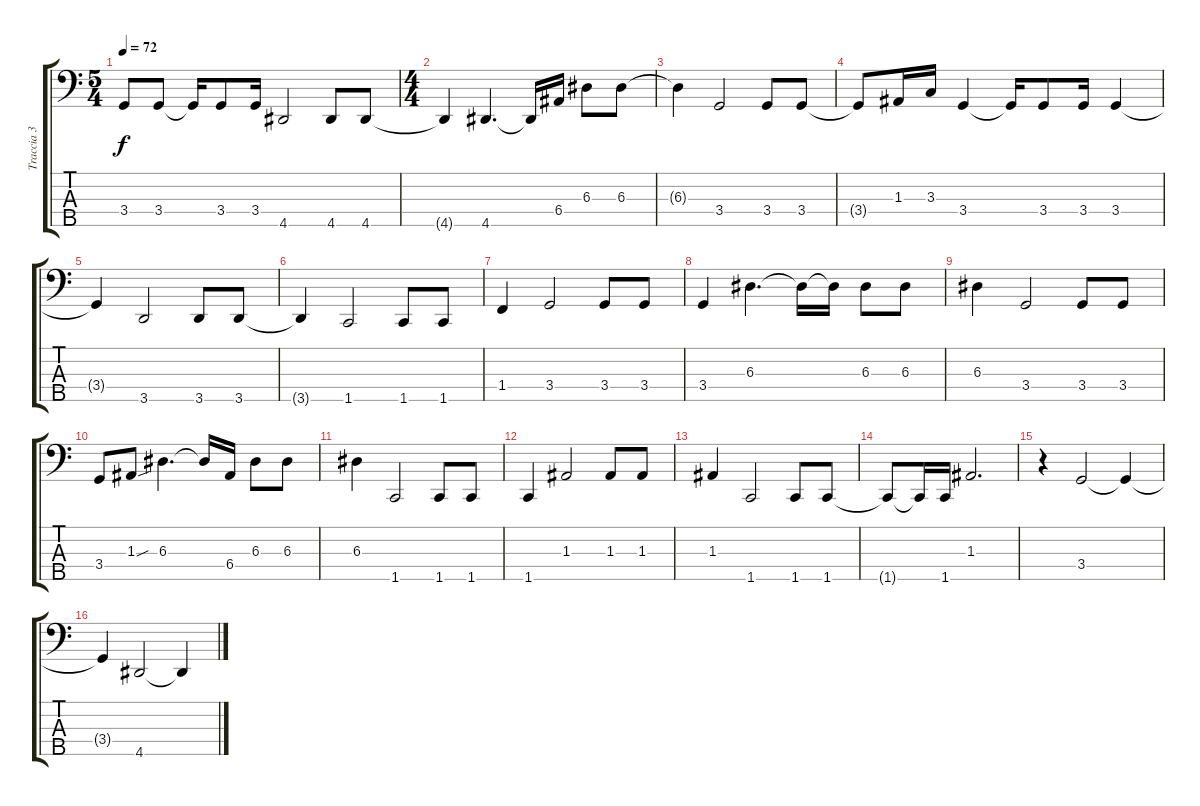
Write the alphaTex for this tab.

\track ("Traccia 3" "Traccia 3") {instrument electricbassfinger}
\staff {score tabs}
\tuning (G2 D2 A1 E1 B0) {hide}
\ts (5 4)
\tempo 72
\clef f4
\ks c
3.4.8{dy f} 3.4.8 3.4{t}.16 3.4.8 3.4.16 4.5.2 4.5.8 4.5.8 |
\ts (4 4)
4.5{t}.4 4.5.4{d} 4.5{t}.16 6.4.16 6.3.8 6.3.8 |
6.3{t}.4 3.4.2 3.4.8 3.4.8 |
3.4{t}.8 1.3.16 3.3.16 3.4.4 3.4{t}.16 3.4.8 3.4.16 3.4.4 |
3.4{t}.4 3.5.2 3.5.8 3.5.8 |
3.5{t}.4 1.5.2 1.5.8 1.5.8 |
1.4.4 3.4.2 3.4.8 3.4.8 |
3.4.4 6.3.4{d} 6.3{t}.16 6.3{t}.16 6.3.8 6.3.8 |
6.3.4 3.4.2 3.4.8 3.4.8 |
3.4.8 1.3{sou}.8 6.3.4{d} 6.3{t}.16 6.4.16 6.3.8 6.3.8 |
6.3.4 1.5.2 1.5.8 1.5.8 |
1.5.4 1.3.2 1.3.8 1.3.8 |
1.3.4 1.5.2 1.5.8 1.5.8 |
1.5{t}.8 1.5{t}.16 1.5.16 1.3.2{d} |
r.4 3.4.2 3.4{t}.4 |
3.4{t}.4 4.5.2 4.5{t}.4
